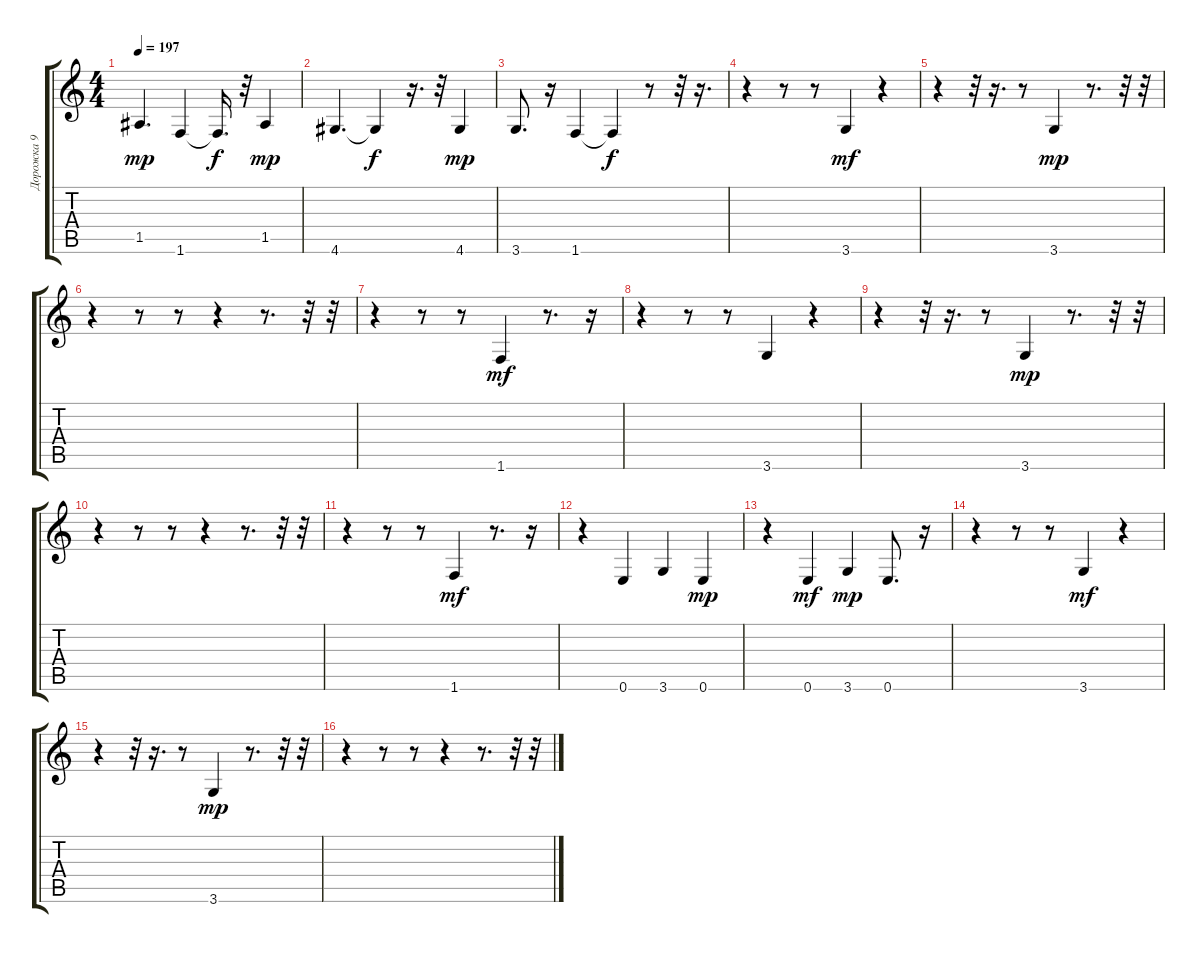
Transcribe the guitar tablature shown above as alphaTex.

\track ("Дорожка 9" "Дорожка 9") {instrument electricbasspick}
\staff {score tabs}
\tuning (E4 B3 G3 D3 A2 E2) {hide}
\ts (4 4)
\tempo 197
\clef g2
\ks c
1.5.4{d dy mp} 1.6.4 1.6{t}.16{d dy f} r.32 1.5.4{dy mp} |
4.6.4{d} 4.6{t}.4{dy f} r.16{d} r.32 4.6.4{dy mp} |
3.6.8{d} r.16 1.6.4 1.6{t}.4{dy f} r.8 r.32 r.16{d} |
r.4 r.8 r.8 3.6.4{dy mf} r.4 |
r.4 r.32 r.16{d} r.8 3.6.4{dy mp} r.8{d} r.32 r.32 |
r.4 r.8 r.8 r.4 r.8{d} r.32 r.32 |
r.4 r.8 r.8 1.6.4{dy mf} r.8{d} r.16 |
r.4 r.8 r.8 3.6.4 r.4 |
r.4 r.32 r.16{d} r.8 3.6.4{dy mp} r.8{d} r.32 r.32 |
r.4 r.8 r.8 r.4 r.8{d} r.32 r.32 |
r.4 r.8 r.8 1.6.4{dy mf} r.8{d} r.16 |
r.4 0.6.4 3.6.4 0.6.4{dy mp} |
r.4 0.6.4{dy mf} 3.6.4{dy mp} 0.6.8{d} r.16 |
r.4 r.8 r.8 3.6.4{dy mf} r.4 |
r.4 r.32 r.16{d} r.8 3.6.4{dy mp} r.8{d} r.32 r.32 |
r.4 r.8 r.8 r.4 r.8{d} r.32 r.32
